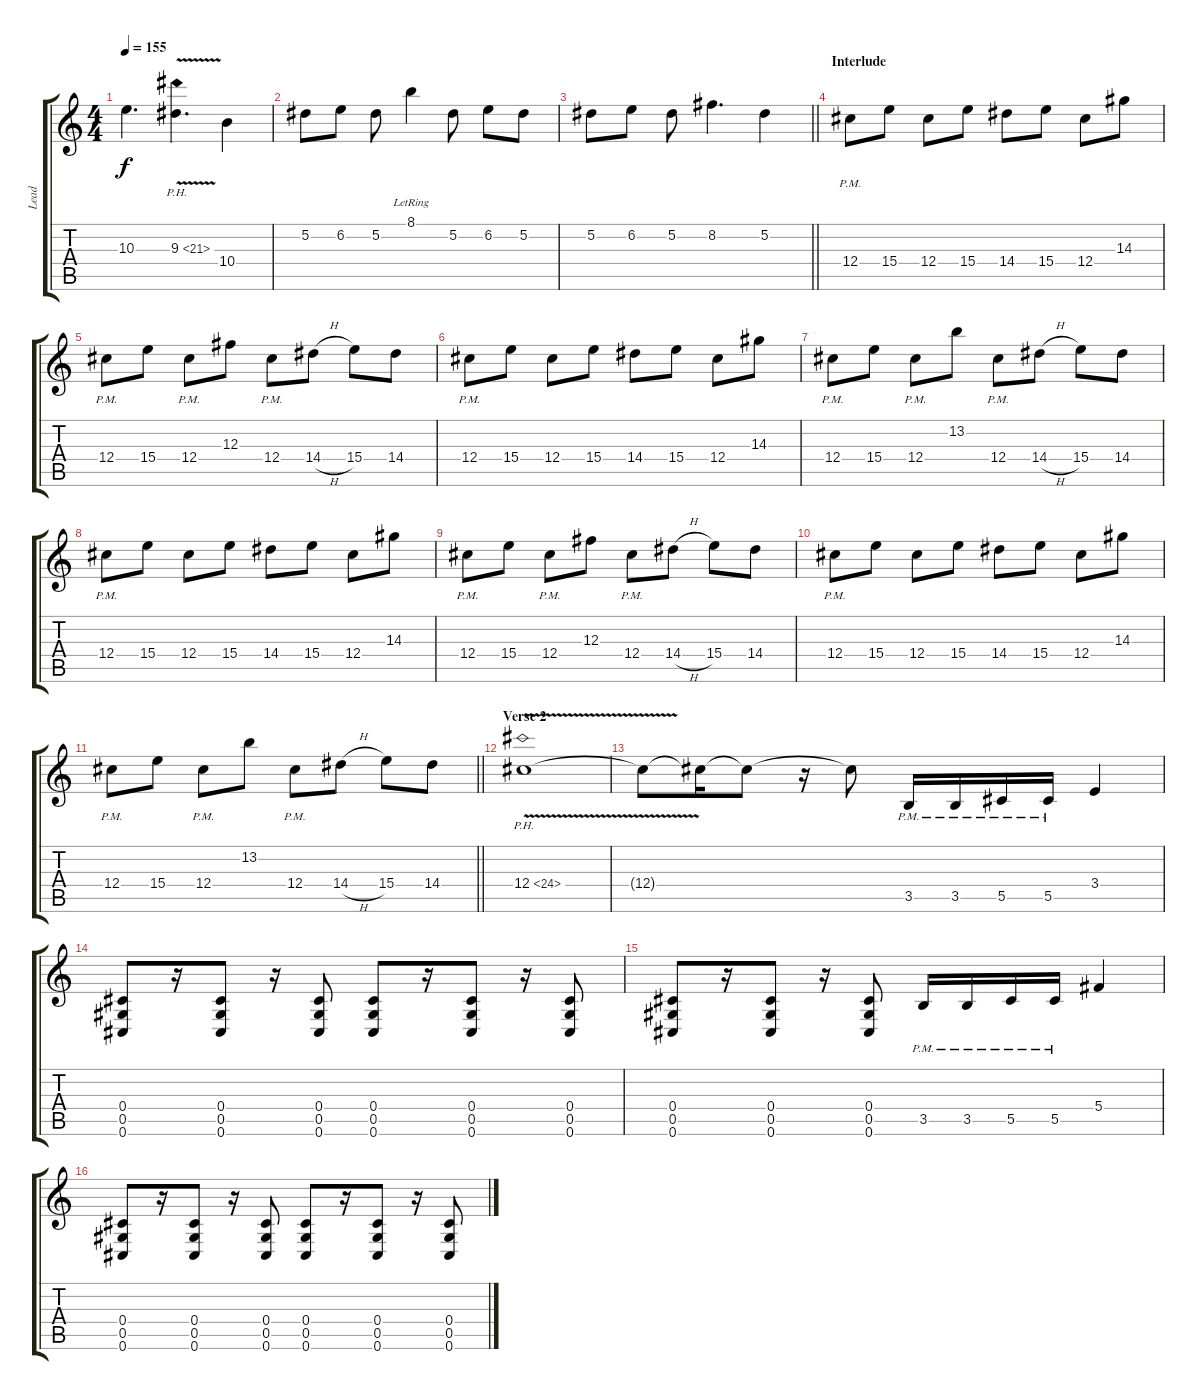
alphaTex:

\track ("Lead" "Lead") {instrument distortionguitar}
\staff {score tabs}
\tuning (Eb4 Bb3 Gb3 Db3 Ab2 Db2) {hide}
\ts (4 4)
\tempo 155
\clef g2
\ks c
10.3.4{d dy f} 9.3{ph 12 v}.4{d} 10.4.4 |
5.2.8 6.2.8 5.2.8 8.1{lr}.4 5.2.8 6.2.8 5.2.8 |
\barLineRight lightlight
5.2.8 6.2.8 5.2.8 8.2.4{d} 5.2.4 |
\section ("" "Interlude")
12.4{pm}.8 15.4.8 12.4.8 15.4.8 14.4.8 15.4.8 12.4.8 14.3.8 |
12.4{pm}.8 15.4.8 12.4{pm}.8 12.3.8 12.4{pm}.8 14.4{h}.8 15.4.8 14.4.8 |
12.4{pm}.8 15.4.8 12.4.8 15.4.8 14.4.8 15.4.8 12.4.8 14.3.8 |
12.4{pm}.8 15.4.8 12.4{pm}.8 13.2.8 12.4{pm}.8 14.4{h}.8 15.4.8 14.4.8 |
12.4{pm}.8 15.4.8 12.4.8 15.4.8 14.4.8 15.4.8 12.4.8 14.3.8 |
12.4{pm}.8 15.4.8 12.4{pm}.8 12.3.8 12.4{pm}.8 14.4{h}.8 15.4.8 14.4.8 |
12.4{pm}.8 15.4.8 12.4.8 15.4.8 14.4.8 15.4.8 12.4.8 14.3.8 |
\barLineRight lightlight
12.4{pm}.8 15.4.8 12.4{pm}.8 13.2.8 12.4{pm}.8 14.4{h}.8 15.4.8 14.4.8 |
\section ("" "Verse 2")
12.4{ph 12 v}.1 |
12.4{t}.8 12.4{t}.16 12.4{t}.8 r.16 12.4{t}.8 3.5{pm}.16 3.5{pm}.16 5.5{pm}.16 5.5{pm}.16 3.4.4 |
(0.4 0.5 0.6).8 r.16 (0.4 0.5 0.6).8 r.16 (0.4 0.5 0.6).8 (0.4 0.5 0.6).8 r.16 (0.4 0.5 0.6).8 r.16 (0.4 0.5 0.6).8 |
(0.4 0.5 0.6).8 r.16 (0.4 0.5 0.6).8 r.16 (0.4 0.5 0.6).8 3.5{pm}.16 3.5{pm}.16 5.5{pm}.16 5.5{pm}.16 5.4.4 |
(0.4 0.5 0.6).8 r.16 (0.4 0.5 0.6).8 r.16 (0.4 0.5 0.6).8 (0.4 0.5 0.6).8 r.16 (0.4 0.5 0.6).8 r.16 (0.4 0.5 0.6).8
